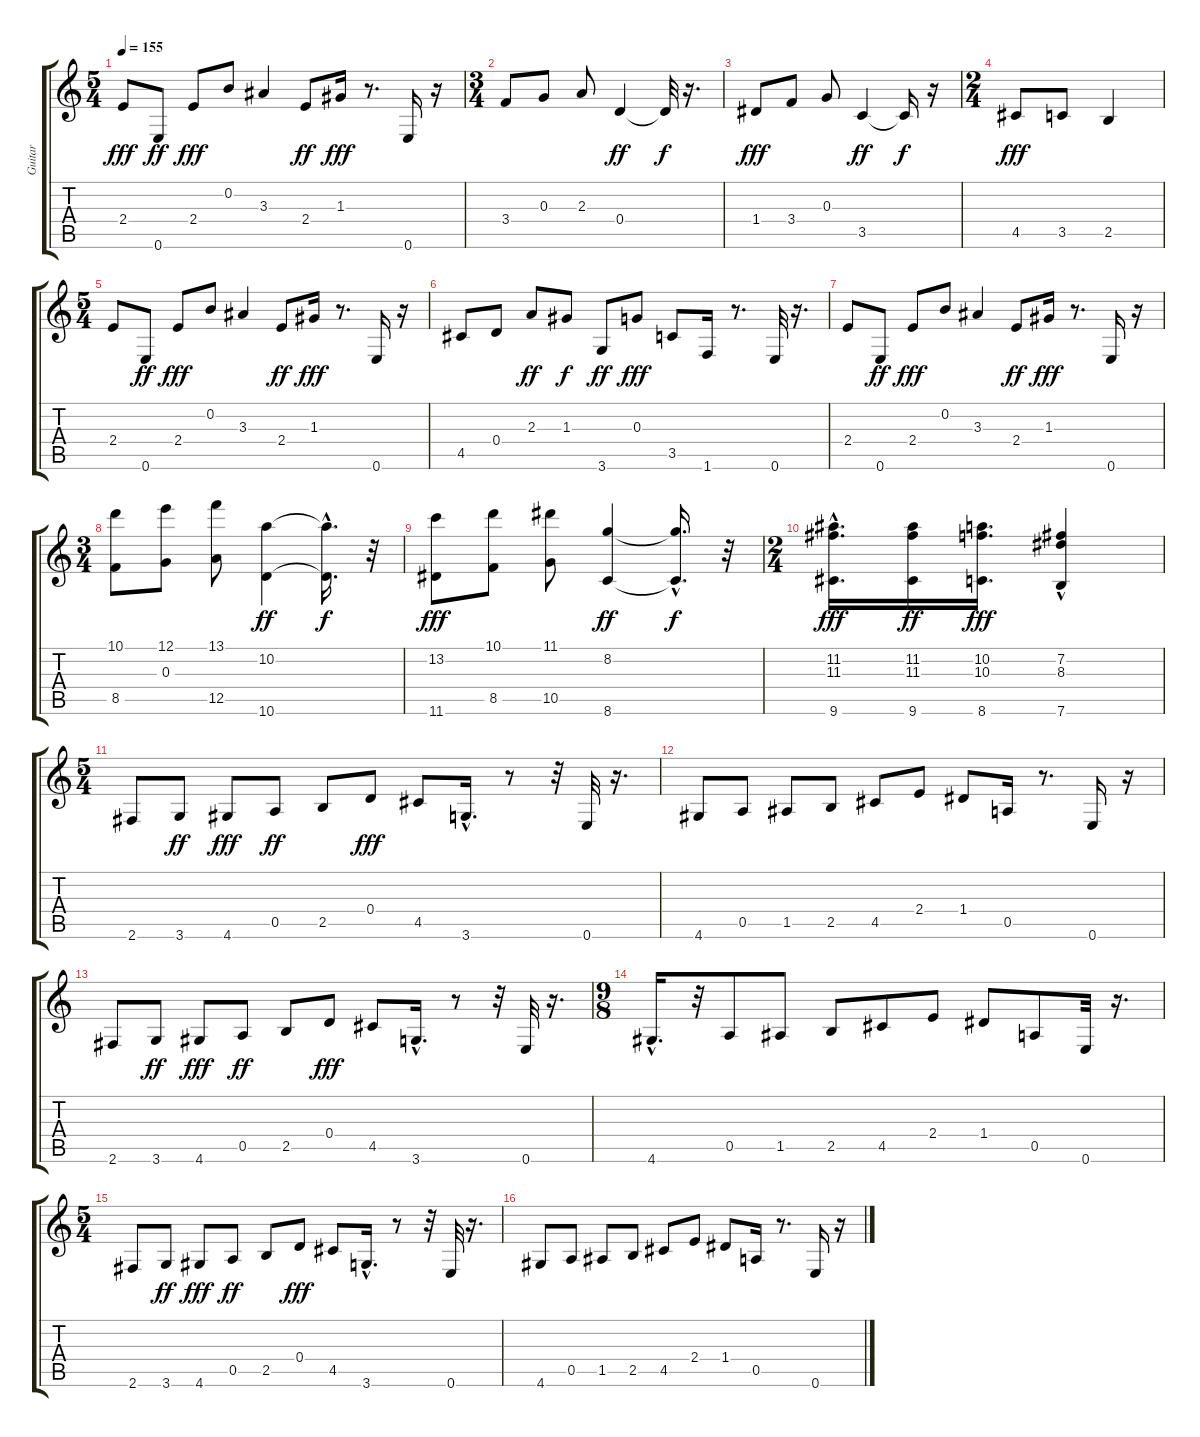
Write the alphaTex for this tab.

\track ("Guitar              " "Guitar    ") {instrument overdrivenguitar}
\staff {score tabs}
\tuning (E4 B3 G3 D3 A2 E2) {hide}
\ts (5 4)
\tempo 155
\clef g2
\ks c
2.4.8{dy fff} 0.6.8{dy ff} 2.4.8{dy fff} 0.2.8 3.3.4 2.4.8{dy ff} 1.3.16{dy fff} r.8{d} 0.6.16 r.16 |
\ts (3 4)
3.4.8 0.3.8 2.3.8 0.4.4{dy ff} 0.4{t}.32{dy f} r.16{d} |
1.4.8{dy fff} 3.4.8 0.3.8 3.5.4{dy ff} 3.5{t}.16{dy f} r.16 |
\ts (2 4)
4.5.8{dy fff} 3.5.8 2.5.4 |
\ts (5 4)
2.4.8 0.6.8{dy ff} 2.4.8{dy fff} 0.2.8 3.3.4 2.4.8{dy ff} 1.3.16{dy fff} r.8{d} 0.6.16 r.16 |
4.5.8 0.4.8 2.3.8{dy ff} 1.3.8{dy f} 3.6.8{dy ff} 0.3.8{dy fff} 3.5.8 1.6.16 r.8{d} 0.6.32 r.16{d} |
2.4.8 0.6.8{dy ff} 2.4.8{dy fff} 0.2.8 3.3.4 2.4.8{dy ff} 1.3.16{dy fff} r.8{d} 0.6.16 r.16 |
\ts (3 4)
(10.1 8.5).8 (12.1 0.3).8 (13.1 12.5).8 (10.2 10.6).4{dy ff} (10.2{hac t} 10.6{t}).16{d dy f} r.32 |
(13.2 11.6).8{dy fff} (10.1 8.5).8 (11.1 10.5).8 (8.2 8.6).4{dy ff} (8.2{hac t} 8.6{t}).16{d dy f} r.32 |
\ts (2 4)
(11.2 11.3 9.6{hac}).16{d dy fff} (11.2 11.3 9.6).16{dy ff} (10.2 10.3 8.6).16{d dy fff} (7.2{hac} 8.3{hac} 7.6).4 |
\ts (5 4)
2.6.8{volume 12} 3.6.8{dy ff} 4.6.8{dy fff} 0.5.8{dy ff} 2.5.8 0.4.8{dy fff} 4.5.8 3.6{hac}.16{d} r.8 r.32 0.6.32 r.16{d} |
4.6.8 0.5.8 1.5.8 2.5.8 4.5.8 2.4.8 1.4.8 0.5.16 r.8{d} 0.6.16 r.16 |
2.6.8 3.6.8{dy ff} 4.6.8{dy fff} 0.5.8{dy ff} 2.5.8 0.4.8{dy fff} 4.5.8 3.6{hac}.16{d} r.8 r.32 0.6.32 r.16{d} |
\ts (9 8)
4.6{hac}.16{d} r.32 0.5.8 1.5.8 2.5.8 4.5.8 2.4.8 1.4.8 0.5.8 0.6.32 r.16{d} |
\ts (5 4)
2.6.8 3.6.8{dy ff} 4.6.8{dy fff} 0.5.8{dy ff} 2.5.8 0.4.8{dy fff} 4.5.8 3.6{hac}.16{d} r.8 r.32 0.6.32 r.16{d} |
4.6.8 0.5.8 1.5.8 2.5.8 4.5.8 2.4.8 1.4.8 0.5.16 r.8{d} 0.6.16 r.16
